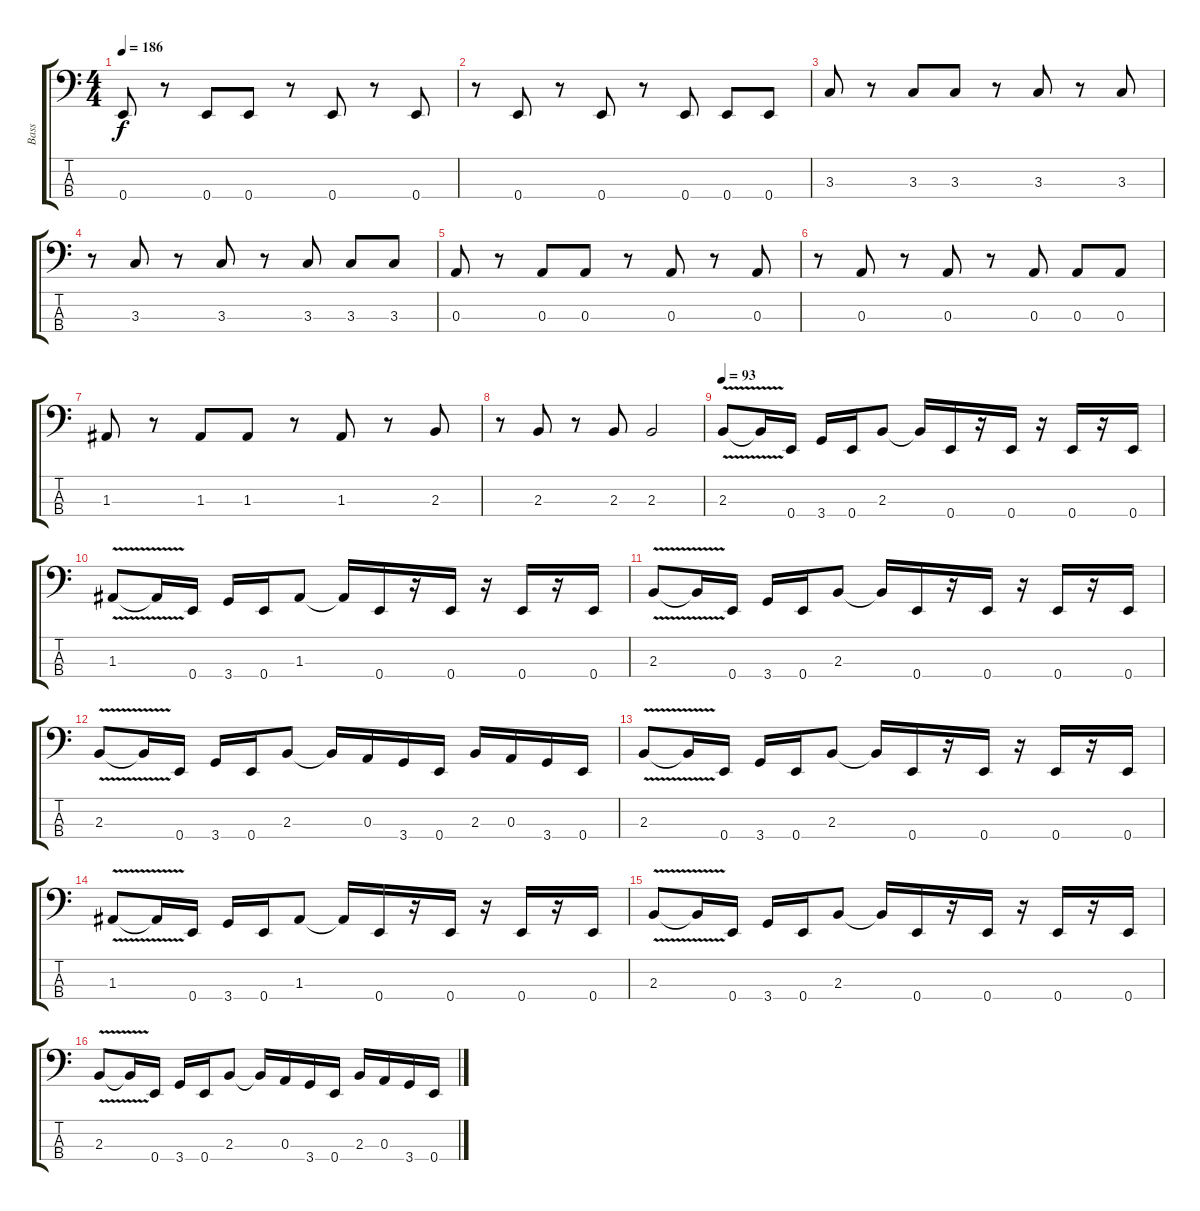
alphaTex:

\track ("Bass" "Bass") {instrument electricbasspick}
\staff {score tabs}
\tuning (G2 D2 A1 E1) {hide}
\ts (4 4)
\tempo 186
\clef f4
\ks c
0.4.8{dy f} r.8 0.4.8 0.4.8 r.8 0.4.8 r.8 0.4.8 |
r.8 0.4.8 r.8 0.4.8 r.8 0.4.8 0.4.8 0.4.8 |
3.3.8 r.8 3.3.8 3.3.8 r.8 3.3.8 r.8 3.3.8 |
r.8 3.3.8 r.8 3.3.8 r.8 3.3.8 3.3.8 3.3.8 |
0.3.8 r.8 0.3.8 0.3.8 r.8 0.3.8 r.8 0.3.8 |
r.8 0.3.8 r.8 0.3.8 r.8 0.3.8 0.3.8 0.3.8 |
1.3.8 r.8 1.3.8 1.3.8 r.8 1.3.8 r.8 2.3.8 |
r.8 2.3.8 r.8 2.3.8 2.3.2 |
\tempo 93
2.3{v}.8 2.3{t}.16 0.4.16 3.4.16 0.4.16 2.3.8 2.3{t}.16 0.4.16 r.16 0.4.16 r.16 0.4.16 r.16 0.4.16 |
1.3{v}.8 1.3{t}.16 0.4.16 3.4.16 0.4.16 1.3.8 1.3{t}.16 0.4.16 r.16 0.4.16 r.16 0.4.16 r.16 0.4.16 |
2.3{v}.8 2.3{t}.16 0.4.16 3.4.16 0.4.16 2.3.8 2.3{t}.16 0.4.16 r.16 0.4.16 r.16 0.4.16 r.16 0.4.16 |
2.3{v}.8 2.3{t}.16 0.4.16 3.4.16 0.4.16 2.3.8 2.3{t}.16 0.3.16 3.4.16 0.4.16 2.3.16 0.3.16 3.4.16 0.4.16 |
2.3{v}.8 2.3{t}.16 0.4.16 3.4.16 0.4.16 2.3.8 2.3{t}.16 0.4.16 r.16 0.4.16 r.16 0.4.16 r.16 0.4.16 |
1.3{v}.8 1.3{t}.16 0.4.16 3.4.16 0.4.16 1.3.8 1.3{t}.16 0.4.16 r.16 0.4.16 r.16 0.4.16 r.16 0.4.16 |
2.3{v}.8 2.3{t}.16 0.4.16 3.4.16 0.4.16 2.3.8 2.3{t}.16 0.4.16 r.16 0.4.16 r.16 0.4.16 r.16 0.4.16 |
2.3{v}.8 2.3{t}.16 0.4.16 3.4.16 0.4.16 2.3.8 2.3{t}.16 0.3.16 3.4.16 0.4.16 2.3.16 0.3.16 3.4.16 0.4.16
